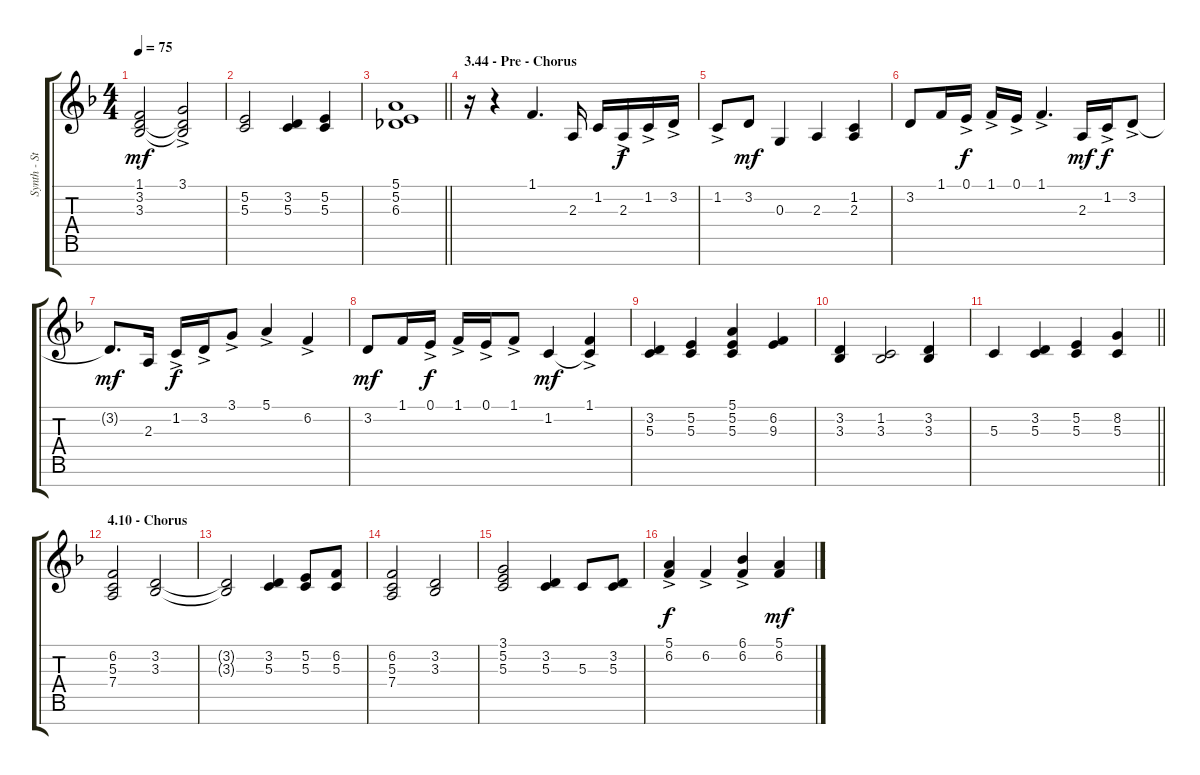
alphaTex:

\track ("Synth - Strings_Rudess" "Synth - St") {instrument stringensemble2}
\staff {score tabs}
\tuning (E4 B3 G3 D3 A2 E2 B1) {hide}
\ts (4 4)
\tempo 75
\clef g2
\ks f
(1.1 3.2 3.3).2{dy mf} (3.1{ac} 3.2{t} 3.3{t}).2 |
(5.2 5.3).2 (3.2 5.3).4 (5.2 5.3).4 |
\barLineRight lightlight
(5.1 5.2 6.3).1 |
\section ("" "3.44 - Pre - Chorus")
r.16 r.4 1.1.4{d} 2.3.16 1.2.16 2.3{ac}.16{dy f} 1.2{ac}.16 3.2{ac}.16 |
1.2{ac}.8 3.2.8{dy mf} 0.3.4 2.3.4 (1.2 2.3).4 |
3.2.8 1.1.16 0.1{ac}.16{dy f} 1.1{ac}.16 0.1{ac}.16 1.1{ac}.4{d} 2.3.16{dy mf} 1.2{ac}.16{dy f} 3.2{ac}.8 |
3.2{t}.8{d dy mf} 2.3.16 1.2{ac}.16{dy f} 3.2{ac}.16 3.1{ac}.8 5.1{ac}.4 6.2{ac}.4 |
3.2.8{dy mf} 1.1.16 0.1{ac}.16{dy f} 1.1{ac}.16 0.1{ac}.16 1.1{ac}.8 1.2.4{dy mf} (1.1{ac} 1.2{t}).4 |
(3.2 5.3).4 (5.2 5.3).4 (5.1 5.2 5.3).4 (6.2 9.3).4 |
(3.2 3.3).4 (1.2 3.3).2 (3.2 3.3).4 |
\barLineRight lightlight
5.3.4 (3.2 5.3).4 (5.2 5.3).4 (8.2 5.3).4 |
\section ("" "4.10 - Chorus")
(6.2 5.3 7.4).2 (3.2 3.3).2 |
(3.2{t} 3.3{t}).2 (3.2 5.3).4 (5.2 5.3).8 (6.2 5.3).8 |
(6.2 5.3 7.4).2 (3.2 3.3).2 |
(3.1 5.2 5.3).2 (3.2 5.3).4 5.3.8 (3.2 5.3).8 |
(5.1{ac} 6.2{ac}).4{dy f} 6.2{ac}.4 (6.1{ac} 6.2{ac}).4 (5.1 6.2).4{dy mf}
